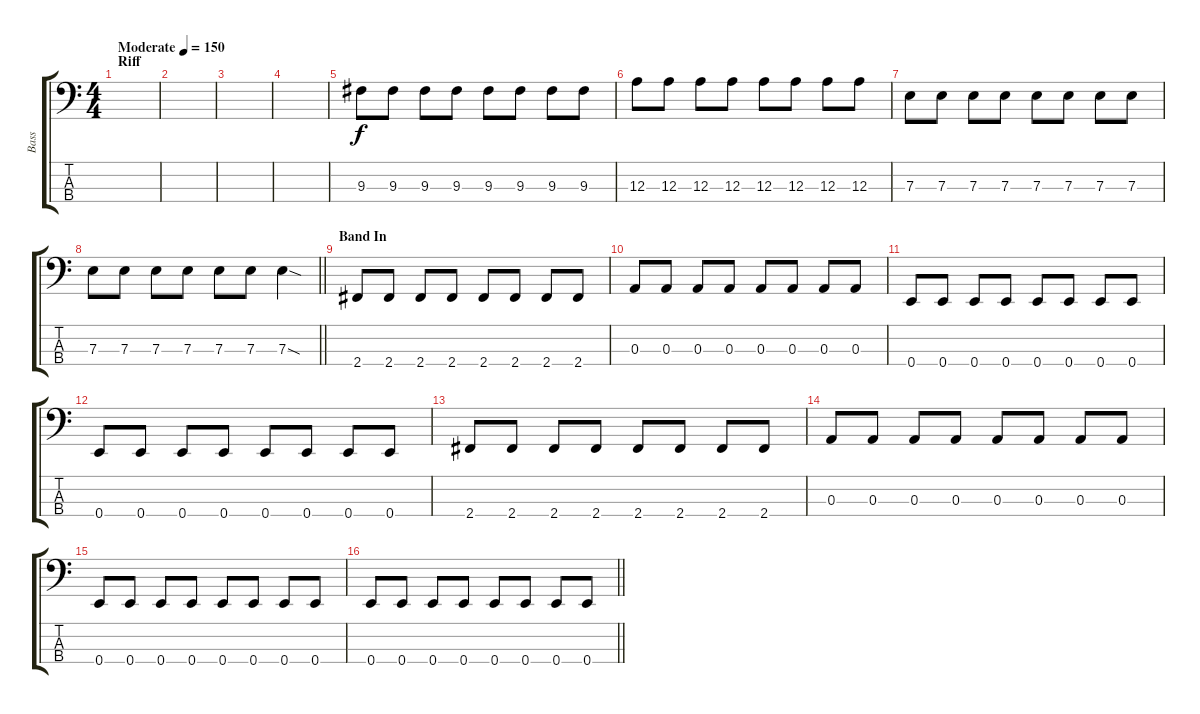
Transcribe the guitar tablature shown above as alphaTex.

\track ("Bass" "Bass") {instrument electricbasspick}
\staff {score tabs}
\tuning (G2 D2 A1 E1) {hide}
\ts (4 4)
\section ("" "Riff")
\tempo (150 "Moderate")
\clef f4
\ks c
|
|
|
|
9.3.8 9.3.8 9.3.8 9.3.8 9.3.8 9.3.8 9.3.8 9.3.8 |
12.3.8 12.3.8 12.3.8 12.3.8 12.3.8 12.3.8 12.3.8 12.3.8 |
7.3.8 7.3.8 7.3.8 7.3.8 7.3.8 7.3.8 7.3.8 7.3.8 |
\barLineRight lightlight
7.3.8 7.3.8 7.3.8 7.3.8 7.3.8 7.3.8 7.3{sod}.4 |
\section ("" "Band In")
2.4.8 2.4.8 2.4.8 2.4.8 2.4.8 2.4.8 2.4.8 2.4.8 |
0.3.8 0.3.8 0.3.8 0.3.8 0.3.8 0.3.8 0.3.8 0.3.8 |
0.4.8 0.4.8 0.4.8 0.4.8 0.4.8 0.4.8 0.4.8 0.4.8 |
0.4.8 0.4.8 0.4.8 0.4.8 0.4.8 0.4.8 0.4.8 0.4.8 |
2.4.8 2.4.8 2.4.8 2.4.8 2.4.8 2.4.8 2.4.8 2.4.8 |
0.3.8 0.3.8 0.3.8 0.3.8 0.3.8 0.3.8 0.3.8 0.3.8 |
0.4.8 0.4.8 0.4.8 0.4.8 0.4.8 0.4.8 0.4.8 0.4.8 |
\barLineRight lightlight
0.4.8 0.4.8 0.4.8 0.4.8 0.4.8 0.4.8 0.4.8 0.4.8
